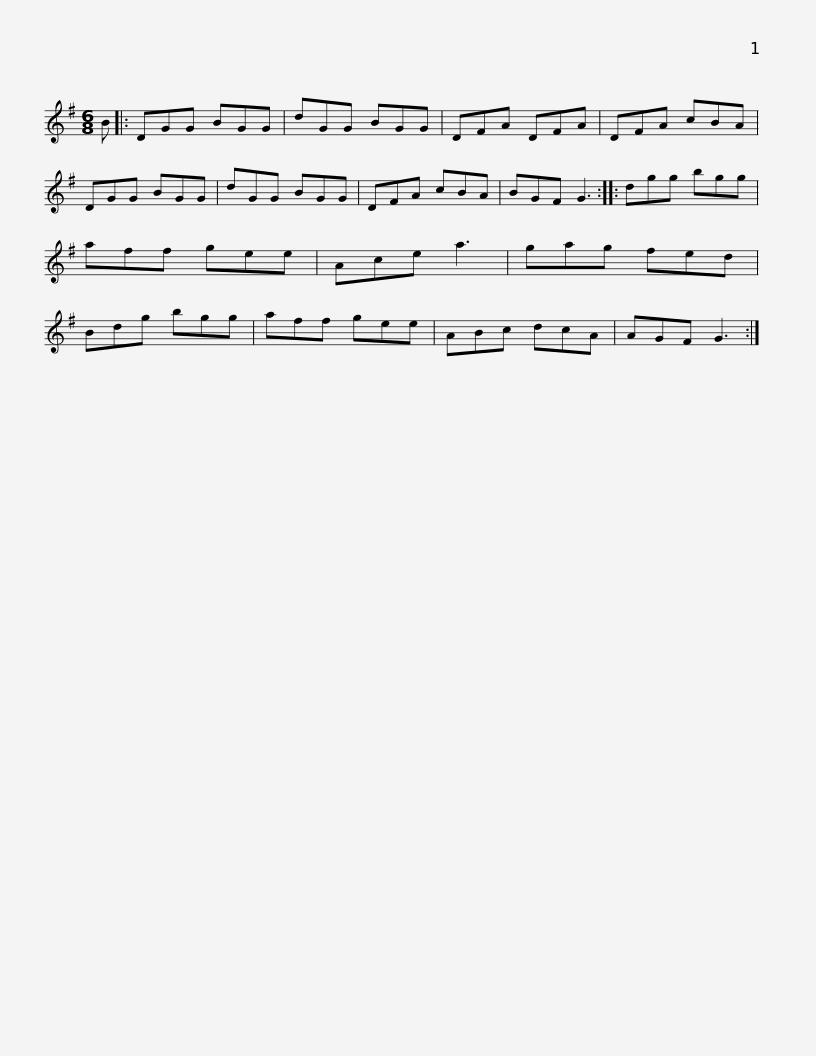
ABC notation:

X:1
L:1/8
M:6/8
I:linebreak $
K:G
V:1 treble
V:1
 B |: DGG BGG | dGG BGG | DFA DFA | DFA cBA | %5
 DGG BGG | dGG BGG | DFA cBA |$ BGF G3 :: dgg bgg | %10
 aff gee | Ace a3 | gag fed | Bdg bgg | aff gee |$ %15
 ABc dcA | AGF G3 :| %17
